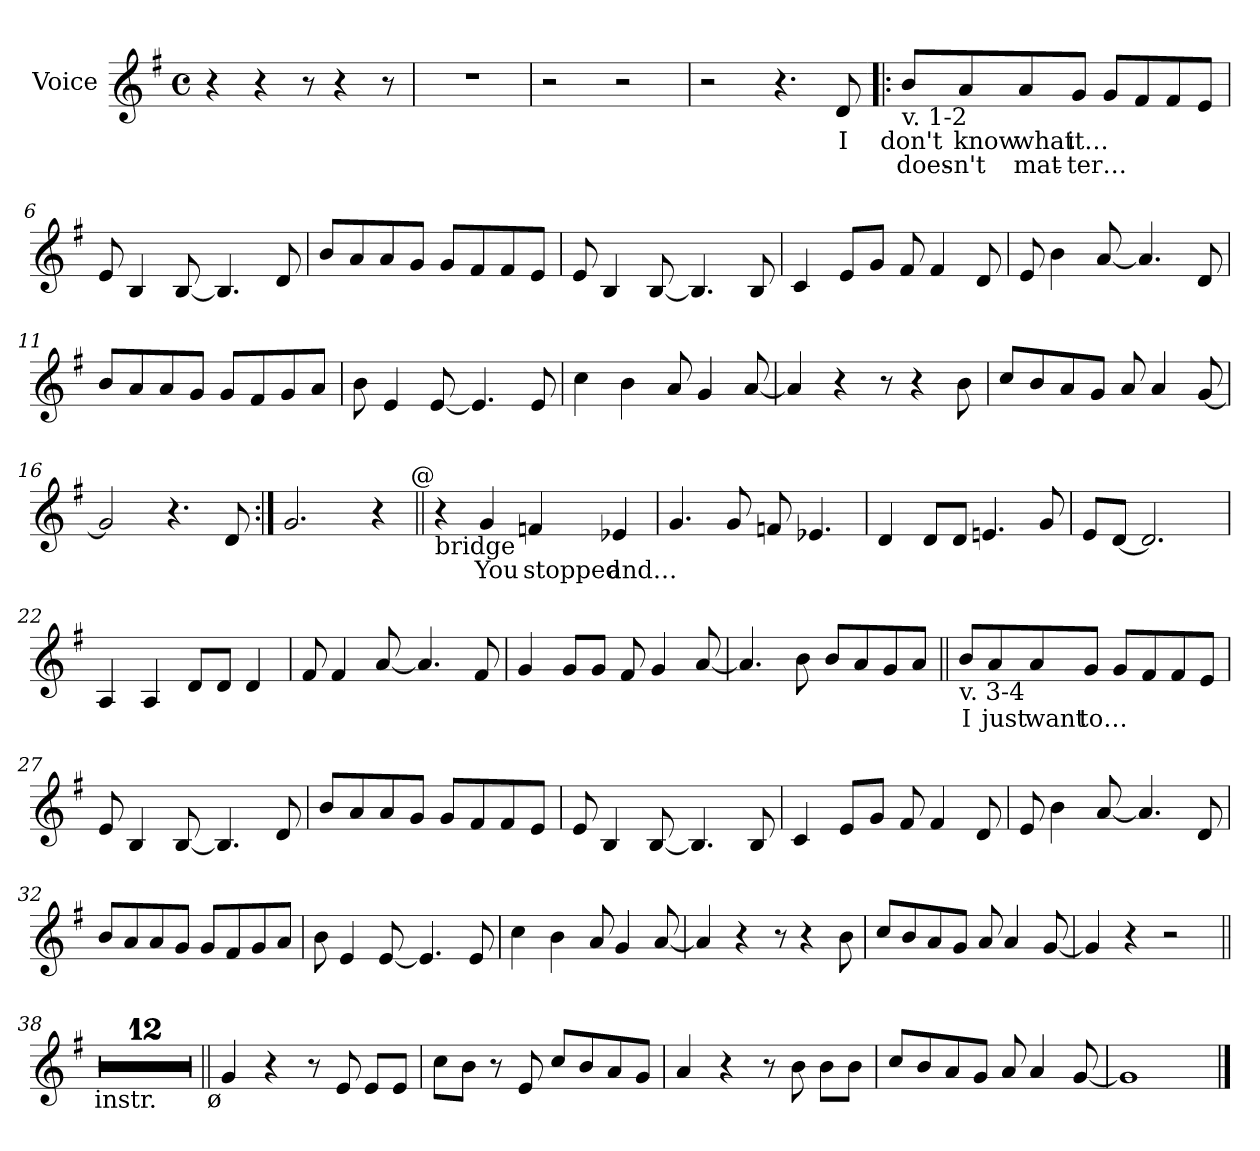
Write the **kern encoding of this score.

**kern	**text	**text
*part1	*part1	*part1
*staff1	*staff1	*staff1
*I"Voice	*	*
*I'Voice	*	*
!!LO:PB:g=z
*clefG2	*	*
*k[f#]	*	*
*G:	*	*
*M4/4	*	*
*met(c)	*	*
*MM120	*	*
=1	=1	=1
4r	.	.
4r	.	.
8r	.	.
4r	.	.
8r	.	.
=2	=2	=2
1r	.	.
=3	=3	=3
2r	.	.
2r	.	.
=4	=4	=4
2r	.	.
4.r	.	.
!	!LO:LY:b:color=#0055FF	!
8di/	I	.
!!LO:LB:g=z
=5!|:	=5!|:	=5!|:
!LO:TX:b:t=v. 1-2	!	!
!	!LO:LY:b:color=#0055FF	!LO:LY:b:color=#0055FF
8bi/L	don't	does-
!	!LO:LY:b:color=#0055FF	!LO:LY:b:color=#0055FF
8ai/	know	-n't
!	!LO:LY:b:color=#0055FF	!LO:LY:b:color=#0055FF
8ai/	what	mat-
!	!LO:LY:b:color=#0055FF	!LO:LY:b:color=#0055FF
8gi/J	it…	-ter…
8gi/L	.	.
8f#i/	.	.
8f#i/	.	.
8ei/J	.	.
=6	=6	=6
8ei/	.	.
4Bi/	.	.
[<8Bi/	.	.
4.Bi/]	.	.
8di/	.	.
=7	=7	=7
8bi/L	.	.
8ai/	.	.
8ai/	.	.
8gi/J	.	.
8gi/L	.	.
8f#i/	.	.
8f#i/	.	.
8ei/J	.	.
=8	=8	=8
8ei/	.	.
4Bi/	.	.
[<8Bi/	.	.
4.Bi/]	.	.
8Bi/	.	.
!!LO:LB:g=z
=9	=9	=9
4ci/	.	.
8ei/L	.	.
8gi/J	.	.
8f#i/	.	.
4f#i/	.	.
8di/	.	.
=10	=10	=10
8ei/	.	.
4bi\	.	.
[<8ai/	.	.
4.ai/]	.	.
8di/	.	.
=11	=11	=11
8bi/L	.	.
8ai/	.	.
8ai/	.	.
8gi/J	.	.
8gi/L	.	.
8f#i/	.	.
8gi/	.	.
8ai/J	.	.
=12	=12	=12
8bi\	.	.
4ei/	.	.
[<8ei/	.	.
4.ei/]	.	.
8ei/	.	.
!!LO:LB:g=z
=13	=13	=13
4cci\	.	.
4bi\	.	.
8ai/	.	.
4gi/	.	.
[<8ai/	.	.
=14	=14	=14
4ai/]	.	.
4r	.	.
8r	.	.
4r	.	.
8bi\	.	.
!!LO:LB:g=z
=15	=15	=15
8cci/L	.	.
8bi/	.	.
8ai/	.	.
8gi/J	.	.
8ai/	.	.
4ai/	.	.
[<8gi/	.	.
=16	=16	=16
2gi/]	.	.
4.r	.	.
8di/	.	.
=17:|!	=17:|!	=17:|!
2.gi/	.	.
4r	.	.
!!LO:LB:g=z
=18||	=18||	=18||
!LO:TX:b:t=bridge	!	!
!LO:TX:a:rj:t=@	!	!
4r	.	.
!	!LO:LY:b:color=#0055FF	!
4gi/	You	.
!	!LO:LY:b:color=#0055FF	!
4fni/	stopped	.
!	!LO:LY:b:color=#0055FF	!
4e-Xi/	and…	.
=19	=19	=19
4.gi/	.	.
8gi/	.	.
8fni/	.	.
4.e-Xi/	.	.
=20	=20	=20
4di/	.	.
8di/L	.	.
8di/J	.	.
4.eni/	.	.
8gi/	.	.
=21	=21	=21
8ei/L	.	.
[<8di/J	.	.
2.di/]	.	.
!!LO:LB:g=z
=22	=22	=22
4Ai/	.	.
4Ai/	.	.
8di/L	.	.
8di/J	.	.
4di/	.	.
=23	=23	=23
8f#i/	.	.
4f#i/	.	.
[<8ai/	.	.
4.ai/]	.	.
8f#i/	.	.
=24	=24	=24
4gi/	.	.
8gi/L	.	.
8gi/J	.	.
8f#i/	.	.
4gi/	.	.
[<8ai/	.	.
=25	=25	=25
4.ai/]	.	.
8bi\	.	.
8bi/L	.	.
8ai/	.	.
8gi/	.	.
8ai/J	.	.
!!LO:LB:g=z
=26||	=26||	=26||
!LO:TX:b:t=v. 3-4	!	!
!	!LO:LY:b:color=#0055FF	!
8bi/L	I	.
!	!LO:LY:b:color=#0055FF	!
8ai/	just	.
!	!LO:LY:b:color=#0055FF	!
8ai/	want	.
!	!LO:LY:b:color=#0055FF	!
8gi/J	to…	.
8gi/L	.	.
8f#i/	.	.
8f#i/	.	.
8ei/J	.	.
=27	=27	=27
8ei/	.	.
4Bi/	.	.
[<8Bi/	.	.
4.Bi/]	.	.
8di/	.	.
=28	=28	=28
8bi/L	.	.
8ai/	.	.
8ai/	.	.
8gi/J	.	.
8gi/L	.	.
8f#i/	.	.
8f#i/	.	.
8ei/J	.	.
=29	=29	=29
8ei/	.	.
4Bi/	.	.
[<8Bi/	.	.
4.Bi/]	.	.
8Bi/	.	.
!!LO:LB:g=z
=30	=30	=30
4ci/	.	.
8ei/L	.	.
8gi/J	.	.
8f#i/	.	.
4f#i/	.	.
8di/	.	.
=31	=31	=31
8ei/	.	.
4bi\	.	.
[<8ai/	.	.
4.ai/]	.	.
8di/	.	.
=32	=32	=32
8bi/L	.	.
8ai/	.	.
8ai/	.	.
8gi/J	.	.
8gi/L	.	.
8f#i/	.	.
8gi/	.	.
8ai/J	.	.
=33	=33	=33
8bi\	.	.
4ei/	.	.
[<8ei/	.	.
4.ei/]	.	.
8ei/	.	.
!!LO:LB:g=z
=34	=34	=34
4cci\	.	.
4bi\	.	.
8ai/	.	.
4gi/	.	.
[<8ai/	.	.
=35	=35	=35
4ai/]	.	.
4r	.	.
8r	.	.
4r	.	.
8bi\	.	.
=36	=36	=36
8cci/L	.	.
8bi/	.	.
8ai/	.	.
8gi/J	.	.
8ai/	.	.
4ai/	.	.
[<8gi/	.	.
=37	=37	=37
4gi/]	.	.
4r	.	.
2r	.	.
!!LO:PB:g=z
=38||	=38||	=38||
!LO:TX:b:t=instr.	!	!
1r	.	.
=39	=39	=39
1r	.	.
=40	=40	=40
1r	.	.
=41	=41	=41
1r	.	.
=42	=42	=42
1r	.	.
=43	=43	=43
1r	.	.
!!LO:LB:g=z
=44	=44	=44
1r	.	.
=45	=45	=45
1r	.	.
=46	=46	=46
1r	.	.
=47	=47	=47
1r	.	.
=48	=48	=48
1r	.	.
=49	=49	=49
1r	.	.
!!LO:LB:g=z
=50||	=50||	=50||
!LO:TX:b:rj:t=ø	!	!
4gi/	.	.
4r	.	.
8r	.	.
8ei/	.	.
8ei/L	.	.
8ei/J	.	.
=51	=51	=51
8cci\L	.	.
8bi\J	.	.
8r	.	.
8ei/	.	.
8cci/L	.	.
8bi/	.	.
8ai/	.	.
8gi/J	.	.
!!LO:LB:g=z
=52	=52	=52
4ai/	.	.
4r	.	.
8r	.	.
8bi\	.	.
8bi\L	.	.
8bi\J	.	.
=53	=53	=53
8cci/L	.	.
8bi/	.	.
8ai/	.	.
8gi/J	.	.
8ai/	.	.
4ai/	.	.
[<8gi/	.	.
=54	=54	=54
1gi]	.	.
==	==	==
*-	*-	*-
